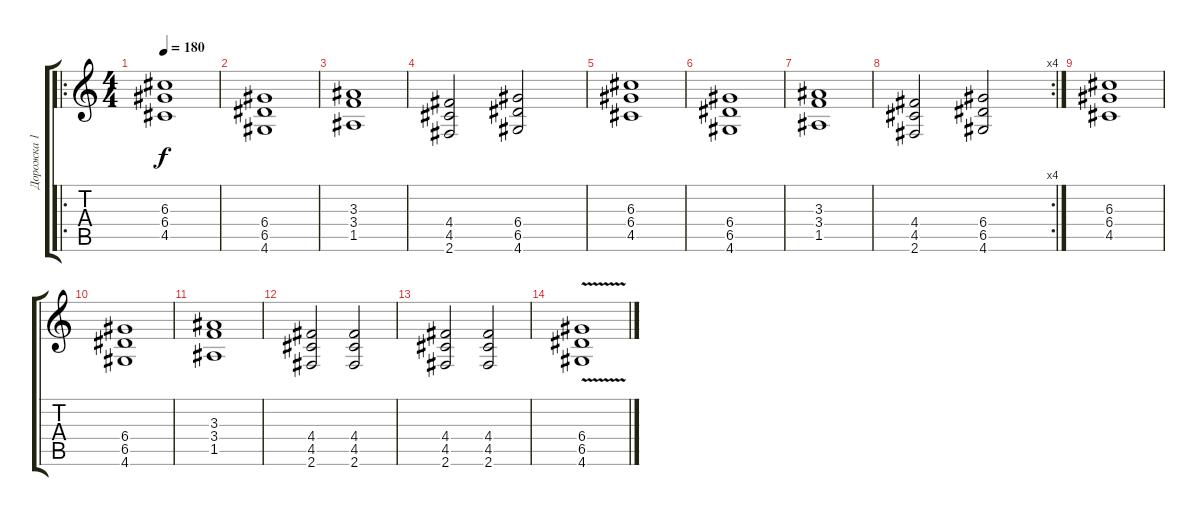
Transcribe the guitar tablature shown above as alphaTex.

\track ("Дорожка 1" "Дорожка 1") {instrument distortionguitar}
\staff {score tabs}
\tuning (E4 B3 G3 D3 A2 E2) {hide}
\ro
\ts (4 4)
\tempo 180
\clef g2
\ks c
(6.3 6.4 4.5).1{dy f} |
(6.4 6.5 4.6).1 |
(3.3 3.4 1.5).1 |
(4.4 4.5 2.6).2 (6.4 6.5 4.6).2 |
(6.3 6.4 4.5).1 |
(6.4 6.5 4.6).1 |
(3.3 3.4 1.5).1 |
\rc 4
(4.4 4.5 2.6).2 (6.4 6.5 4.6).2 |
(6.3 6.4 4.5).1 |
(6.4 6.5 4.6).1 |
(3.3 3.4 1.5).1 |
(4.4 4.5 2.6).2 (4.4 4.5 2.6).2 |
(4.4 4.5 2.6).2 (4.4 4.5 2.6).2 |
(6.4 6.5{v} 4.6).1
